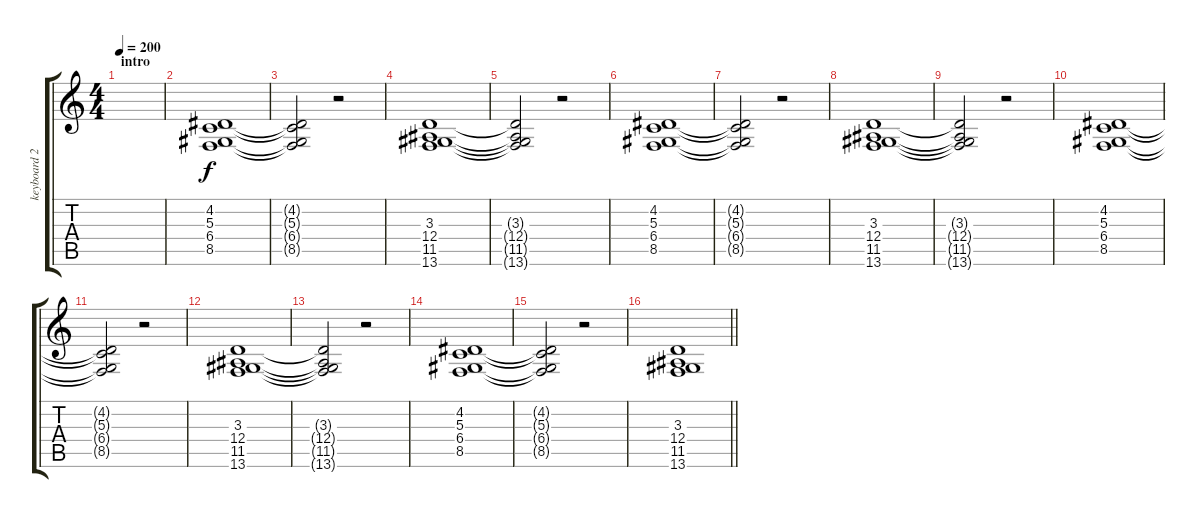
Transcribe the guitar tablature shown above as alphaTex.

\track ("keyboard 2" "keyboard 2") {instrument brightacousticpiano}
\staff {score tabs}
\tuning (E4 B3 G3 D3 A2 E2) {hide}
\ts (4 4)
\section ("" "intro")
\tempo 200
\clef g2
\ks c
|
(4.2 5.3 6.4 8.5).1 |
(4.2{t} 5.3{t} 6.4{t} 8.5{t}).2 r.2 |
(3.3 12.4 11.5 13.6).1 |
(3.3{t} 12.4{t} 11.5{t} 13.6{t}).2 r.2 |
(4.2 5.3 6.4 8.5).1 |
(4.2{t} 5.3{t} 6.4{t} 8.5{t}).2 r.2 |
(3.3 12.4 11.5 13.6).1 |
(3.3{t} 12.4{t} 11.5{t} 13.6{t}).2 r.2 |
(4.2 5.3 6.4 8.5).1 |
(4.2{t} 5.3{t} 6.4{t} 8.5{t}).2 r.2 |
(3.3 12.4 11.5 13.6).1 |
(3.3{t} 12.4{t} 11.5{t} 13.6{t}).2 r.2 |
(4.2 5.3 6.4 8.5).1 |
(4.2{t} 5.3{t} 6.4{t} 8.5{t}).2 r.2 |
\barLineRight lightlight
(3.3 12.4 11.5 13.6).1
